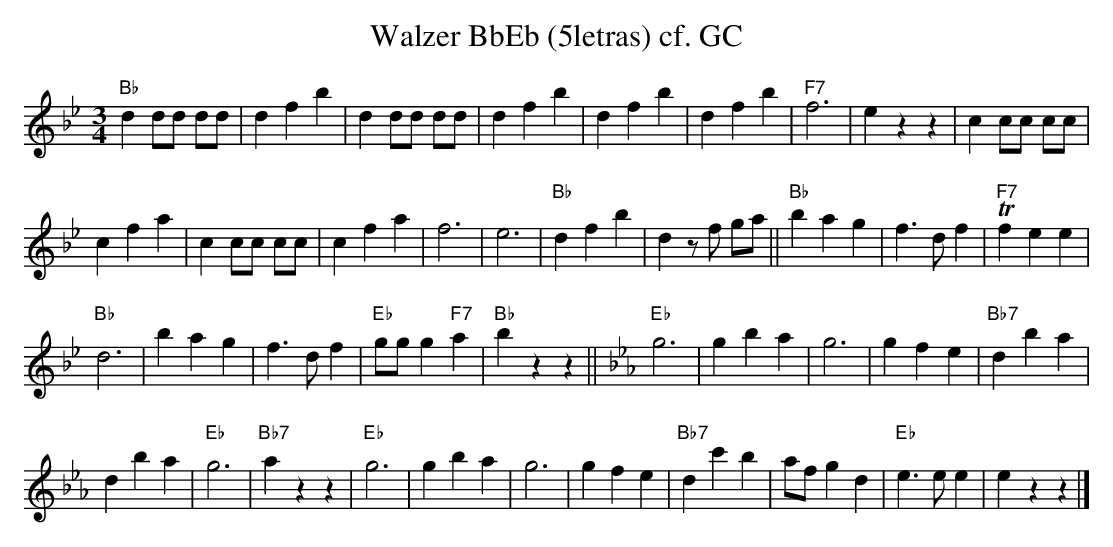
X:1
T:Walzer BbEb (5letras) cf. GC
M:3/4
L:1/4
K:Bbmaj%%MIDI gchordon
"Bb"dd/2d/2 d/2d/2 | dfb | dd/2d/2 d/2d/2 | dfb | dfb | dfb | "F7"f3 | ezz | cc/2c/2 c/2c/2 |
cfa | cc/2c/2 c/2c/2 | cfa | f3 | e3 | "Bb"dfb | dz/2f/2 g/2a/2 || "Bb"bag | f>df | "F7"Tfee |
"Bb"d3 | bag | f>df | "Eb"g/2g/2g"F7"a | "Bb"bzz || [K:Ebmaj] "Eb"g3 | gba | g3 | gfe | "Bb7"dba |
dba | "Eb"g3 | "Bb7"azz | "Eb"g3 | gba | g3 | gfe | "Bb7"dc'b | a/2f/2gd | "Eb"e>ee | ezz |]
